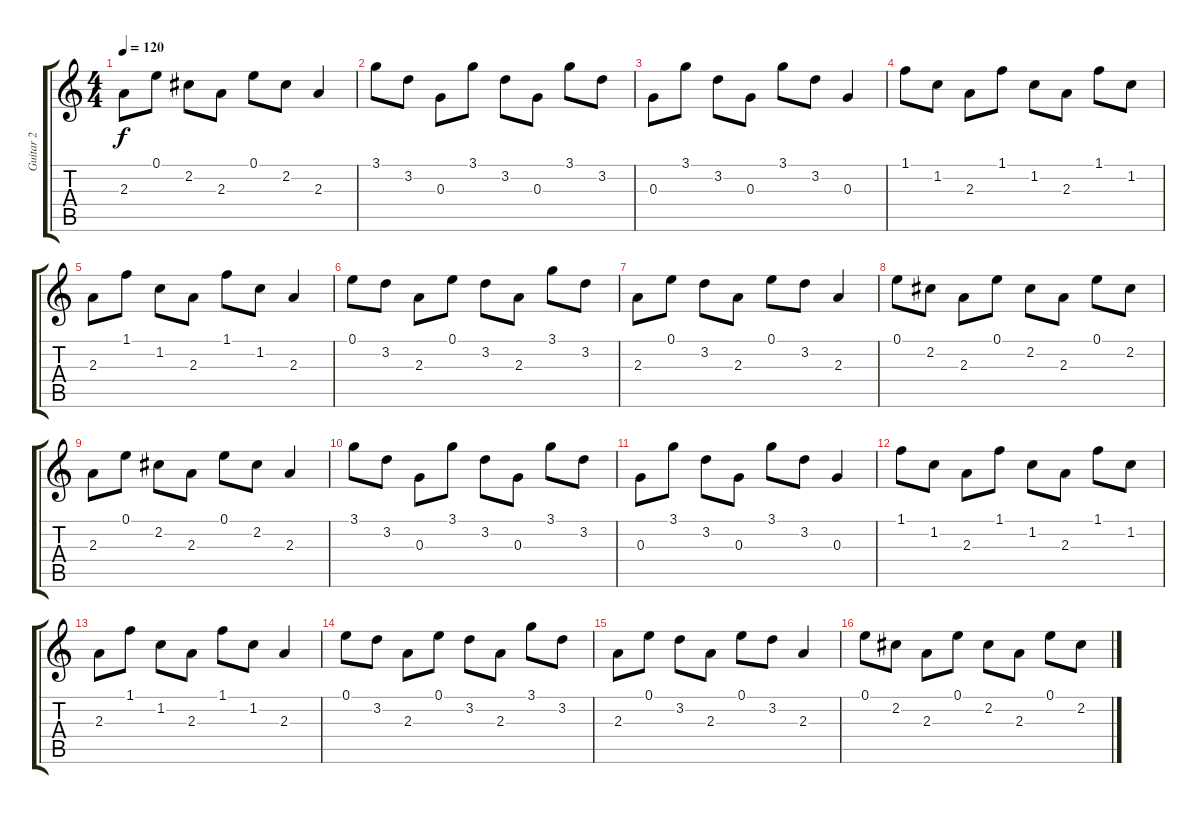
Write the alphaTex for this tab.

\track ("Guitar 2" "Guitar 2") {instrument distortionguitar}
\staff {score tabs}
\tuning (E4 B3 G3 D3 A2 E2) {hide}
\ts (4 4)
\tempo 120
\clef g2
\ks c
2.3.8{dy f} 0.1.8 2.2.8 2.3.8 0.1.8 2.2.8 2.3.4 |
3.1.8 3.2.8 0.3.8 3.1.8 3.2.8 0.3.8 3.1.8 3.2.8 |
0.3.8 3.1.8 3.2.8 0.3.8 3.1.8 3.2.8 0.3.4 |
1.1.8 1.2.8 2.3.8 1.1.8 1.2.8 2.3.8 1.1.8 1.2.8 |
2.3.8 1.1.8 1.2.8 2.3.8 1.1.8 1.2.8 2.3.4 |
0.1.8 3.2.8 2.3.8 0.1.8 3.2.8 2.3.8 3.1.8 3.2.8 |
2.3.8 0.1.8 3.2.8 2.3.8 0.1.8 3.2.8 2.3.4 |
0.1.8 2.2.8 2.3.8 0.1.8 2.2.8 2.3.8 0.1.8 2.2.8 |
2.3.8 0.1.8 2.2.8 2.3.8 0.1.8 2.2.8 2.3.4 |
3.1.8 3.2.8 0.3.8 3.1.8 3.2.8 0.3.8 3.1.8 3.2.8 |
0.3.8 3.1.8 3.2.8 0.3.8 3.1.8 3.2.8 0.3.4 |
1.1.8 1.2.8 2.3.8 1.1.8 1.2.8 2.3.8 1.1.8 1.2.8 |
2.3.8 1.1.8 1.2.8 2.3.8 1.1.8 1.2.8 2.3.4 |
0.1.8 3.2.8 2.3.8 0.1.8 3.2.8 2.3.8 3.1.8 3.2.8 |
2.3.8 0.1.8 3.2.8 2.3.8 0.1.8 3.2.8 2.3.4 |
0.1.8 2.2.8 2.3.8 0.1.8 2.2.8 2.3.8 0.1.8 2.2.8
